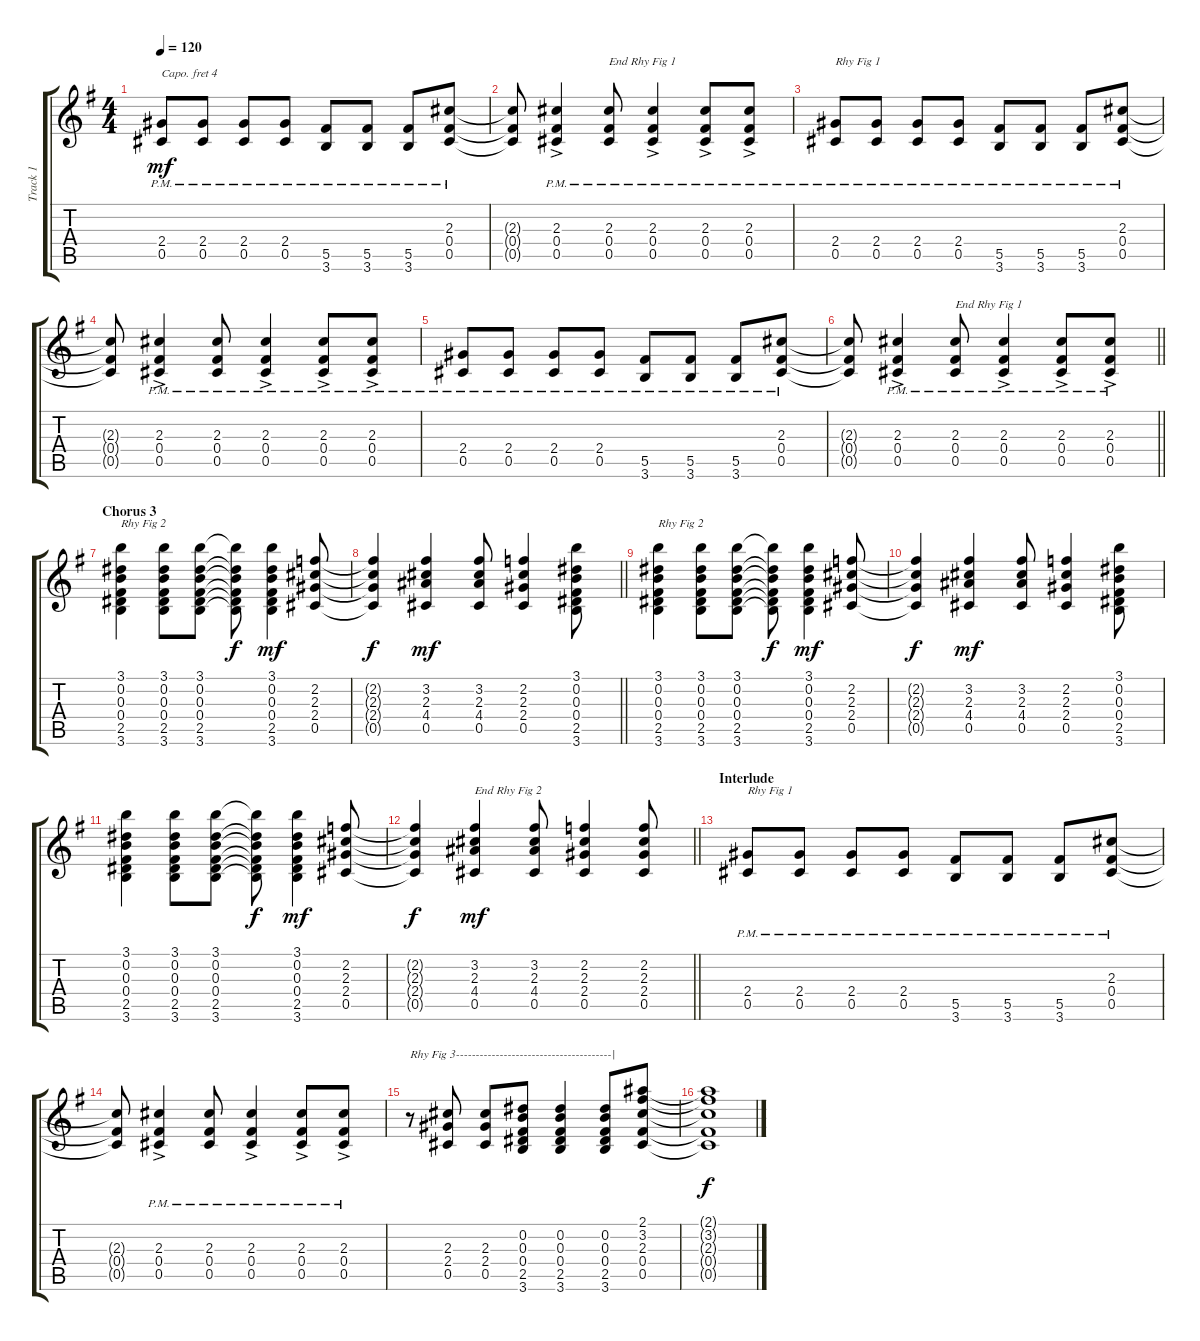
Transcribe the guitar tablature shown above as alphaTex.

\track ("Track 1" "Track 1") {instrument electricguitarclean}
\staff {score tabs}
\capo 4
\tuning (E4 B3 G3 D3 A2 E2) {hide}
\ts (4 4)
\tempo 120
\clef g2
\ks g
(2.4{pm} 0.5{pm}).8{dy mf} (2.4{pm} 0.5{pm}).8 (2.4{pm} 0.5{pm}).8 (2.4{pm} 0.5{pm}).8 (5.5{pm} 3.6{pm}).8 (5.5{pm} 3.6{pm}).8 (5.5{pm} 3.6{pm}).8 (2.3{pm} 0.4{pm} 0.5{pm}).8 |
(2.3{t} 0.4{t} 0.5{t}).8 (2.3{pm} 0.4{pm} 0.5{ac pm}).4 (2.3{pm} 0.4{pm} 0.5{pm}).8{txt "End Rhy Fig 1"} (2.3{pm} 0.4{pm} 0.5{ac pm}).4 (2.3{pm} 0.4{pm} 0.5{ac pm}).8 (2.3{pm} 0.4{pm} 0.5{ac pm}).8 |
(2.4{pm} 0.5{pm}).8{txt "Rhy Fig 1"} (2.4{pm} 0.5{pm}).8 (2.4{pm} 0.5{pm}).8 (2.4{pm} 0.5{pm}).8 (5.5{pm} 3.6{pm}).8 (5.5{pm} 3.6{pm}).8 (5.5{pm} 3.6{pm}).8 (2.3{pm} 0.4{pm} 0.5{pm}).8 |
(2.3{t} 0.4{t} 0.5{t}).8 (2.3{pm} 0.4{pm} 0.5{ac pm}).4 (2.3{pm} 0.4{pm} 0.5{pm}).8 (2.3{pm} 0.4{pm} 0.5{ac pm}).4 (2.3{pm} 0.4{pm} 0.5{ac pm}).8 (2.3{pm} 0.4{pm} 0.5{ac pm}).8 |
(2.4{pm} 0.5{pm}).8 (2.4{pm} 0.5{pm}).8 (2.4{pm} 0.5{pm}).8 (2.4{pm} 0.5{pm}).8 (5.5{pm} 3.6{pm}).8 (5.5{pm} 3.6{pm}).8 (5.5{pm} 3.6{pm}).8 (2.3{pm} 0.4{pm} 0.5{pm}).8 |
\barLineRight lightlight
(2.3{t} 0.4{t} 0.5{t}).8 (2.3{pm} 0.4{pm} 0.5{ac pm}).4 (2.3{pm} 0.4{pm} 0.5{pm}).8{txt "End Rhy Fig 1"} (2.3{pm} 0.4{pm} 0.5{ac pm}).4 (2.3{pm} 0.4{pm} 0.5{ac pm}).8 (2.3{pm} 0.4{pm} 0.5{ac pm}).8 |
\section ("" "Chorus 3")
(3.1 0.2 0.3 0.4 2.5 3.6).4{txt "Rhy Fig 2" volume 10} (3.1 0.2 0.3 0.4 2.5 3.6).8 (3.1 0.2 0.3 0.4 2.5 3.6).8 (3.1{t} 0.2{t} 0.3{t} 0.4{t} 2.5{t} 3.6{t}).8{dy f} (3.1 0.2 0.3 0.4 2.5 3.6).4{dy mf} (2.2 2.3 2.4 0.5).8 |
\barLineRight lightlight
(2.2{t} 2.3{t} 2.4{t} 0.5{t}).4{dy f} (3.2 2.3 4.4 0.5).4{dy mf} (3.2 2.3 4.4 0.5).8 (2.2 2.3 2.4 0.5).4 (3.1 0.2 0.3 0.4 2.5 3.6).8 |
(3.1 0.2 0.3 0.4 2.5 3.6).4{txt "Rhy Fig 2"} (3.1 0.2 0.3 0.4 2.5 3.6).8 (3.1 0.2 0.3 0.4 2.5 3.6).8 (3.1{t} 0.2{t} 0.3{t} 0.4{t} 2.5{t} 3.6{t}).8{dy f} (3.1 0.2 0.3 0.4 2.5 3.6).4{dy mf} (2.2 2.3 2.4 0.5).8 |
(2.2{t} 2.3{t} 2.4{t} 0.5{t}).4{dy f} (3.2 2.3 4.4 0.5).4{dy mf} (3.2 2.3 4.4 0.5).8 (2.2 2.3 2.4 0.5).4 (3.1 0.2 0.3 0.4 2.5 3.6).8 |
(3.1 0.2 0.3 0.4 2.5 3.6).4 (3.1 0.2 0.3 0.4 2.5 3.6).8 (3.1 0.2 0.3 0.4 2.5 3.6).8 (3.1{t} 0.2{t} 0.3{t} 0.4{t} 2.5{t} 3.6{t}).8{dy f} (3.1 0.2 0.3 0.4 2.5 3.6).4{dy mf} (2.2 2.3 2.4 0.5).8 |
\barLineRight lightlight
(2.2{t} 2.3{t} 2.4{t} 0.5{t}).4{dy f} (3.2 2.3 4.4 0.5).4{txt "End Rhy Fig 2" dy mf} (3.2 2.3 4.4 0.5).8 (2.2 2.3 2.4 0.5).4 (2.2 2.3 2.4 0.5).8 |
\section ("" "Interlude")
(2.4{pm} 0.5{pm}).8{txt "Rhy Fig 1" volume 16} (2.4{pm} 0.5{pm}).8 (2.4{pm} 0.5{pm}).8 (2.4{pm} 0.5{pm}).8 (5.5{pm} 3.6{pm}).8 (5.5{pm} 3.6{pm}).8 (5.5{pm} 3.6{pm}).8 (2.3{pm} 0.4{pm} 0.5{pm}).8 |
(2.3{t} 0.4{t} 0.5{t}).8 (2.3{pm} 0.4{pm} 0.5{ac pm}).4 (2.3{pm} 0.4{pm} 0.5{pm}).8 (2.3{pm} 0.4{pm} 0.5{ac pm}).4 (2.3{pm} 0.4{pm} 0.5{ac pm}).8 (2.3{pm} 0.4{pm} 0.5{ac pm}).8 |
r.8{txt "Rhy Fig 3---------------------------------------|" volume 10} (2.3 2.4 0.5).8 (2.3 2.4 0.5).8 (0.2 0.3 0.4 2.5 3.6).8 (0.2 0.3 0.4 2.5 3.6).4 (0.2 0.3 0.4 2.5 3.6).8 (2.1 3.2 2.3 0.4 0.5).8 |
(2.1{t} 3.2{t} 2.3{t} 0.4{t} 0.5{t}).1{dy f}
